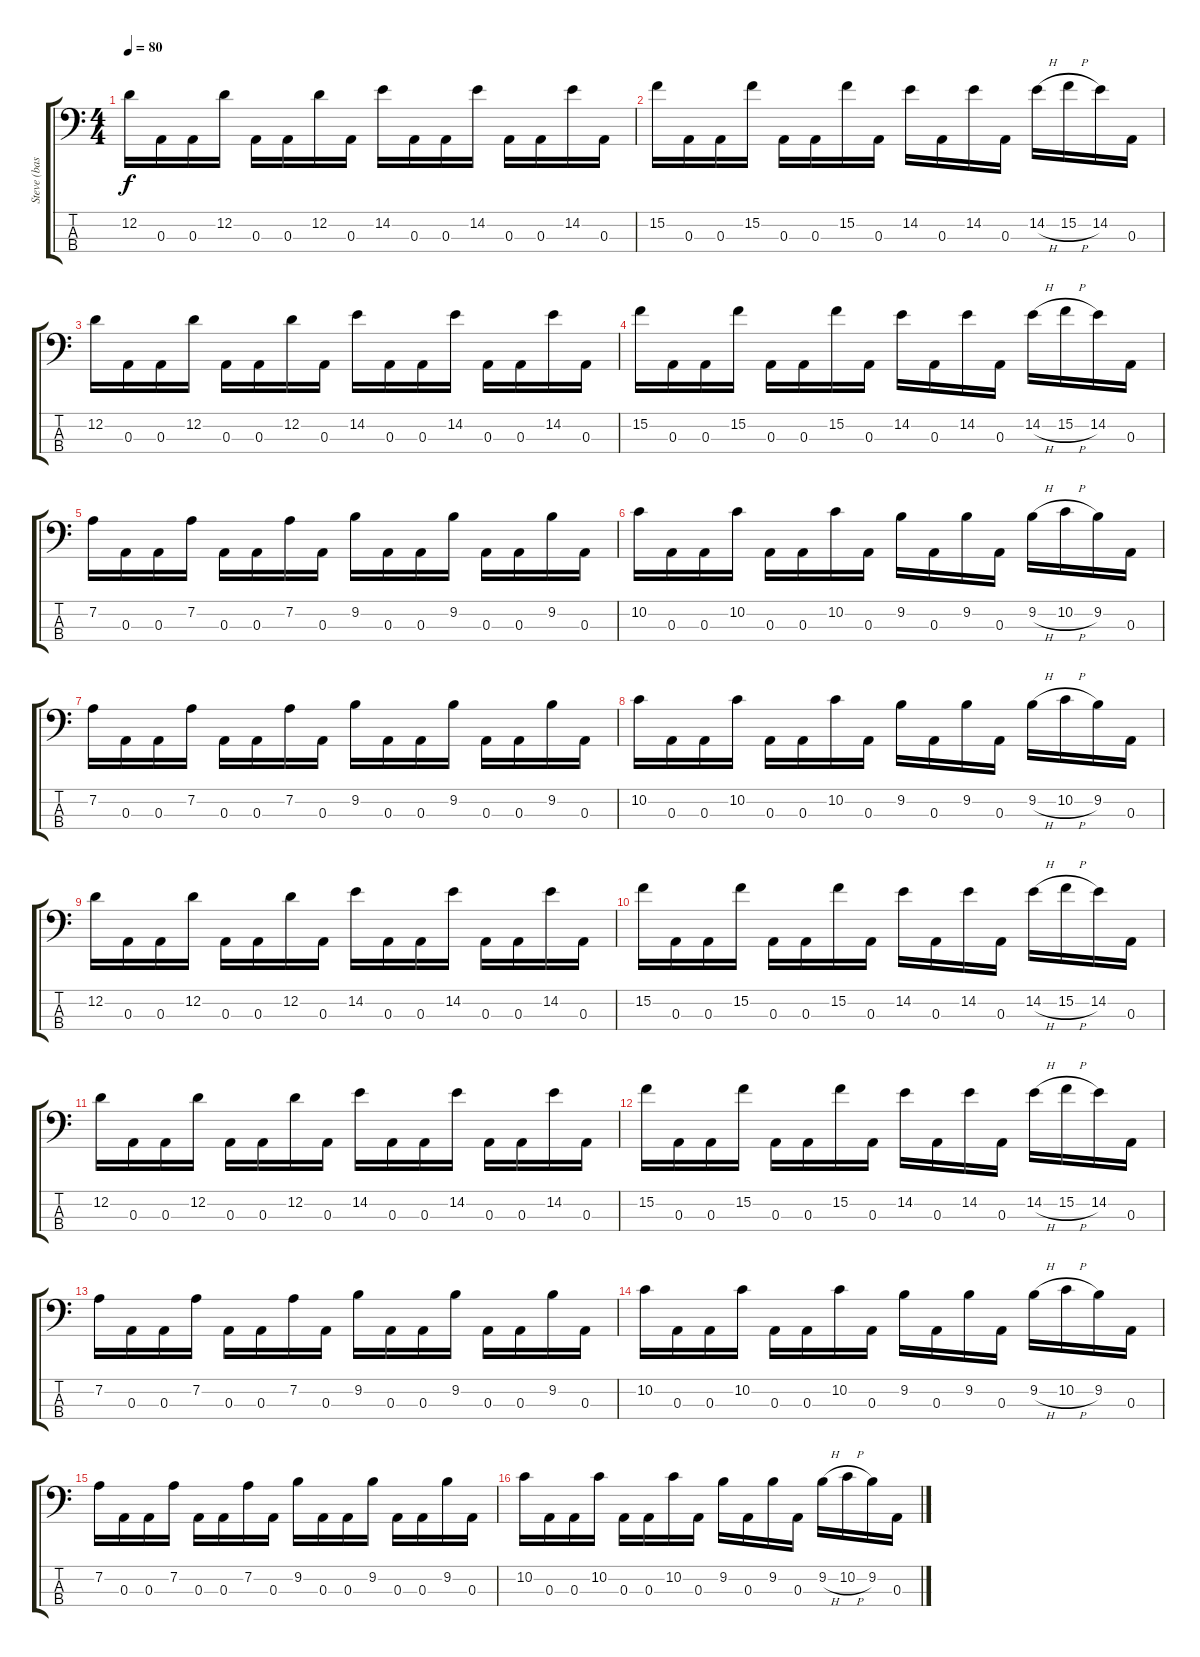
\track ("Steve (bass)" "Steve (bas") {instrument electricbassfinger}
\staff {score tabs}
\tuning (G2 D2 A1 E1) {hide}
\ts (4 4)
\tempo 80
\clef f4
\ks c
12.2.16{dy f} 0.3.16 0.3.16 12.2.16 0.3.16 0.3.16 12.2.16 0.3.16 14.2.16 0.3.16 0.3.16 14.2.16 0.3.16 0.3.16 14.2.16 0.3.16 |
15.2.16 0.3.16 0.3.16 15.2.16 0.3.16 0.3.16 15.2.16 0.3.16 14.2.16 0.3.16 14.2.16 0.3.16 14.2{h}.16 15.2{h}.16 14.2.16 0.3.16 |
12.2.16 0.3.16 0.3.16 12.2.16 0.3.16 0.3.16 12.2.16 0.3.16 14.2.16 0.3.16 0.3.16 14.2.16 0.3.16 0.3.16 14.2.16 0.3.16 |
15.2.16 0.3.16 0.3.16 15.2.16 0.3.16 0.3.16 15.2.16 0.3.16 14.2.16 0.3.16 14.2.16 0.3.16 14.2{h}.16 15.2{h}.16 14.2.16 0.3.16 |
7.2.16 0.3.16 0.3.16 7.2.16 0.3.16 0.3.16 7.2.16 0.3.16 9.2.16 0.3.16 0.3.16 9.2.16 0.3.16 0.3.16 9.2.16 0.3.16 |
10.2.16 0.3.16 0.3.16 10.2.16 0.3.16 0.3.16 10.2.16 0.3.16 9.2.16 0.3.16 9.2.16 0.3.16 9.2{h}.16 10.2{h}.16 9.2.16 0.3.16 |
7.2.16 0.3.16 0.3.16 7.2.16 0.3.16 0.3.16 7.2.16 0.3.16 9.2.16 0.3.16 0.3.16 9.2.16 0.3.16 0.3.16 9.2.16 0.3.16 |
10.2.16 0.3.16 0.3.16 10.2.16 0.3.16 0.3.16 10.2.16 0.3.16 9.2.16 0.3.16 9.2.16 0.3.16 9.2{h}.16 10.2{h}.16 9.2.16 0.3.16 |
12.2.16 0.3.16 0.3.16 12.2.16 0.3.16 0.3.16 12.2.16 0.3.16 14.2.16 0.3.16 0.3.16 14.2.16 0.3.16 0.3.16 14.2.16 0.3.16 |
15.2.16 0.3.16 0.3.16 15.2.16 0.3.16 0.3.16 15.2.16 0.3.16 14.2.16 0.3.16 14.2.16 0.3.16 14.2{h}.16 15.2{h}.16 14.2.16 0.3.16 |
12.2.16 0.3.16 0.3.16 12.2.16 0.3.16 0.3.16 12.2.16 0.3.16 14.2.16 0.3.16 0.3.16 14.2.16 0.3.16 0.3.16 14.2.16 0.3.16 |
15.2.16 0.3.16 0.3.16 15.2.16 0.3.16 0.3.16 15.2.16 0.3.16 14.2.16 0.3.16 14.2.16 0.3.16 14.2{h}.16 15.2{h}.16 14.2.16 0.3.16 |
7.2.16 0.3.16 0.3.16 7.2.16 0.3.16 0.3.16 7.2.16 0.3.16 9.2.16 0.3.16 0.3.16 9.2.16 0.3.16 0.3.16 9.2.16 0.3.16 |
10.2.16 0.3.16 0.3.16 10.2.16 0.3.16 0.3.16 10.2.16 0.3.16 9.2.16 0.3.16 9.2.16 0.3.16 9.2{h}.16 10.2{h}.16 9.2.16 0.3.16 |
7.2.16 0.3.16 0.3.16 7.2.16 0.3.16 0.3.16 7.2.16 0.3.16 9.2.16 0.3.16 0.3.16 9.2.16 0.3.16 0.3.16 9.2.16 0.3.16 |
10.2.16 0.3.16 0.3.16 10.2.16 0.3.16 0.3.16 10.2.16 0.3.16 9.2.16 0.3.16 9.2.16 0.3.16 9.2{h}.16 10.2{h}.16 9.2.16 0.3.16
